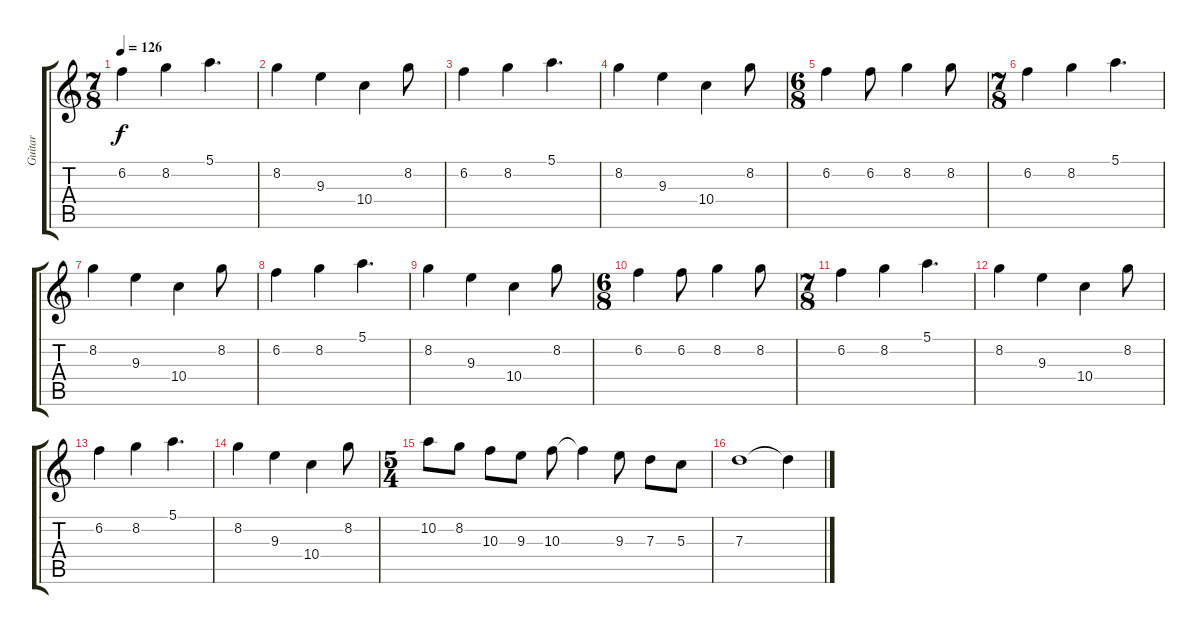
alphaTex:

\track ("Guitar" "Guitar") {instrument overdrivenguitar}
\staff {score tabs}
\tuning (E4 B3 G3 D3 A2 E2) {hide}
\ts (7 8)
\tempo 126
\clef g2
\ks c
6.2.4{dy f volume 11} 8.2.4 5.1.4{d} |
8.2.4 9.3.4 10.4.4 8.2.8 |
6.2.4 8.2.4 5.1.4{d} |
8.2.4 9.3.4 10.4.4 8.2.8 |
\ts (6 8)
6.2.4 6.2.8 8.2.4 8.2.8 |
\ts (7 8)
6.2.4{volume 11} 8.2.4 5.1.4{d} |
8.2.4 9.3.4 10.4.4 8.2.8 |
6.2.4 8.2.4 5.1.4{d} |
8.2.4 9.3.4 10.4.4 8.2.8 |
\ts (6 8)
6.2.4 6.2.8 8.2.4 8.2.8 |
\ts (7 8)
6.2.4{volume 11} 8.2.4 5.1.4{d} |
8.2.4 9.3.4 10.4.4 8.2.8 |
6.2.4 8.2.4 5.1.4{d} |
8.2.4 9.3.4 10.4.4 8.2.8 |
\ts (5 4)
10.2.8 8.2.8 10.3.8 9.3.8 10.3.8 10.3{t}.4 9.3.8 7.3.8 5.3.8 |
7.3.1 7.3{t}.4
